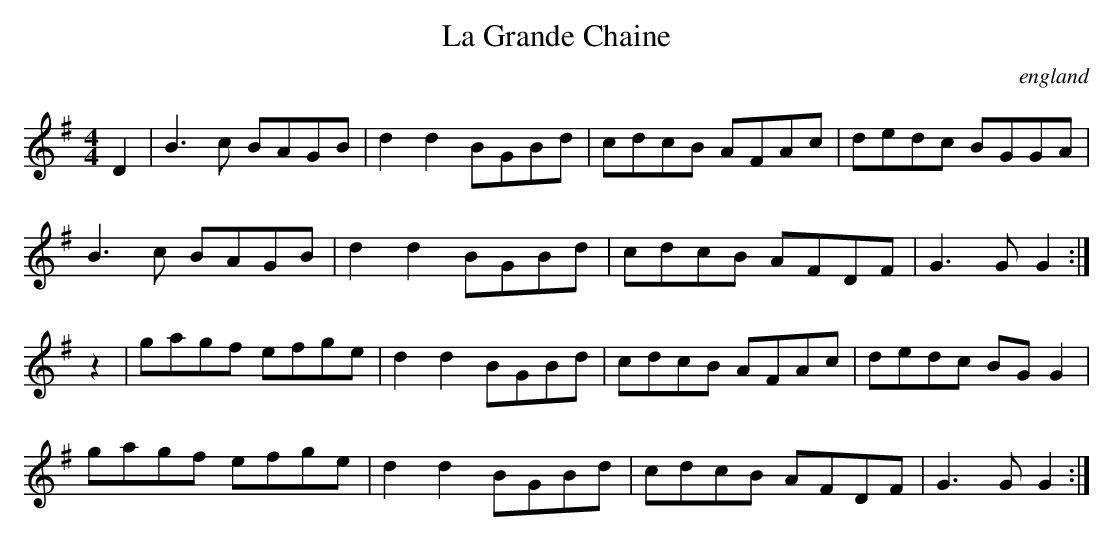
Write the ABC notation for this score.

X:1
T:Grande Chaine, La
O:england
M:4/4
L:1/8
K:G
D2|B3 c BAGB|d2 d2 BGBd|cdcB AFAc|dedc BGGA|
B3 c BAGB|d2 d2 BGBd|cdcB AFDF|G3 G G2:|]
z2|gagf efge|d2 d2 BGBd|cdcB AFAc|dedc BG G2|
gagf efge|d2 d2 BGBd|cdcB AFDF|G3 G G2:|]
